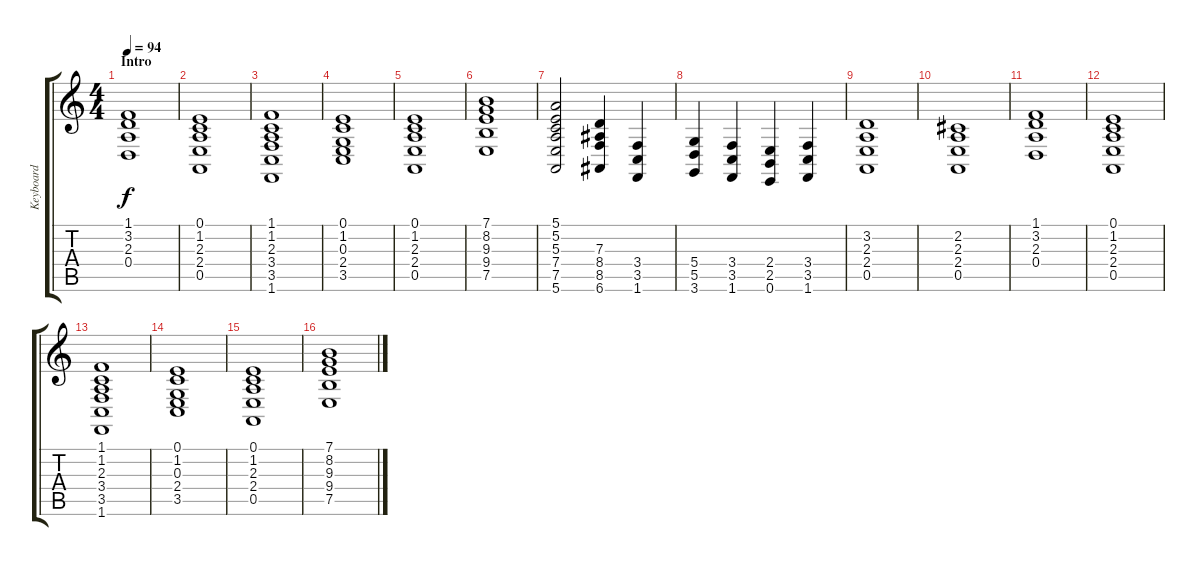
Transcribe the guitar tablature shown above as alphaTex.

\track ("Keyboard" "Keyboard") {instrument reedorgan}
\staff {score tabs}
\tuning (E4 B3 G3 D3 A2 E2) {hide}
\ts (4 4)
\section ("" "Intro")
\tempo 94
\clef g2
\ks c
(1.1 3.2 2.3 0.4).1{dy f instrument reedorgan} |
(0.1 1.2 2.3 2.4 0.5).1 |
(1.1 1.2 2.3 3.4 3.5 1.6).1 |
(0.1 1.2 0.3 2.4 3.5).1 |
(0.1 1.2 2.3 2.4 0.5).1 |
(7.1 8.2 9.3 9.4 7.5).1 |
(5.1 5.2 5.3 7.4 7.5 5.6).2 (7.3 8.4 8.5 6.6).4 (3.4 3.5 1.6).4 |
(5.4 5.5 3.6).4 (3.4 3.5 1.6).4 (2.4 2.5 0.6).4 (3.4 3.5 1.6).4 |
(3.2 2.3 2.4 0.5).1 |
(2.2 2.3 2.4 0.5).1 |
(1.1 3.2 2.3 0.4).1 |
(0.1 1.2 2.3 2.4 0.5).1 |
(1.1 1.2 2.3 3.4 3.5 1.6).1 |
(0.1 1.2 0.3 2.4 3.5).1 |
(0.1 1.2 2.3 2.4 0.5).1 |
(7.1 8.2 9.3 9.4 7.5).1
